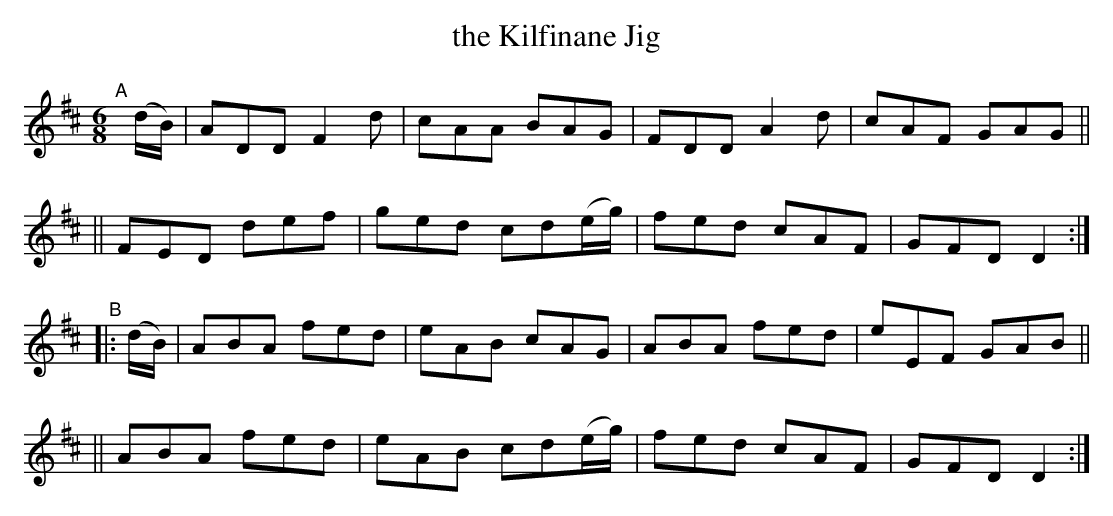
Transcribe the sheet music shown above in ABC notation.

X:1
T: the Kilfinane Jig
M: 6/8
L: 1/8
K: D
"^A"[|] (d/B/) \
|  ADD F2d | cAA BAG | FDD A2d | cAF GAG ||
|| FED def | ged cd(e/g/) | fed cAF | GFD D2 :|
"^B"|: (d/B/) \
|  ABA fed | eAB cAG | ABA fed | eEF GAB ||
|| ABA fed | eAB cd(e/g/) | fed cAF | GFD D2 :|
